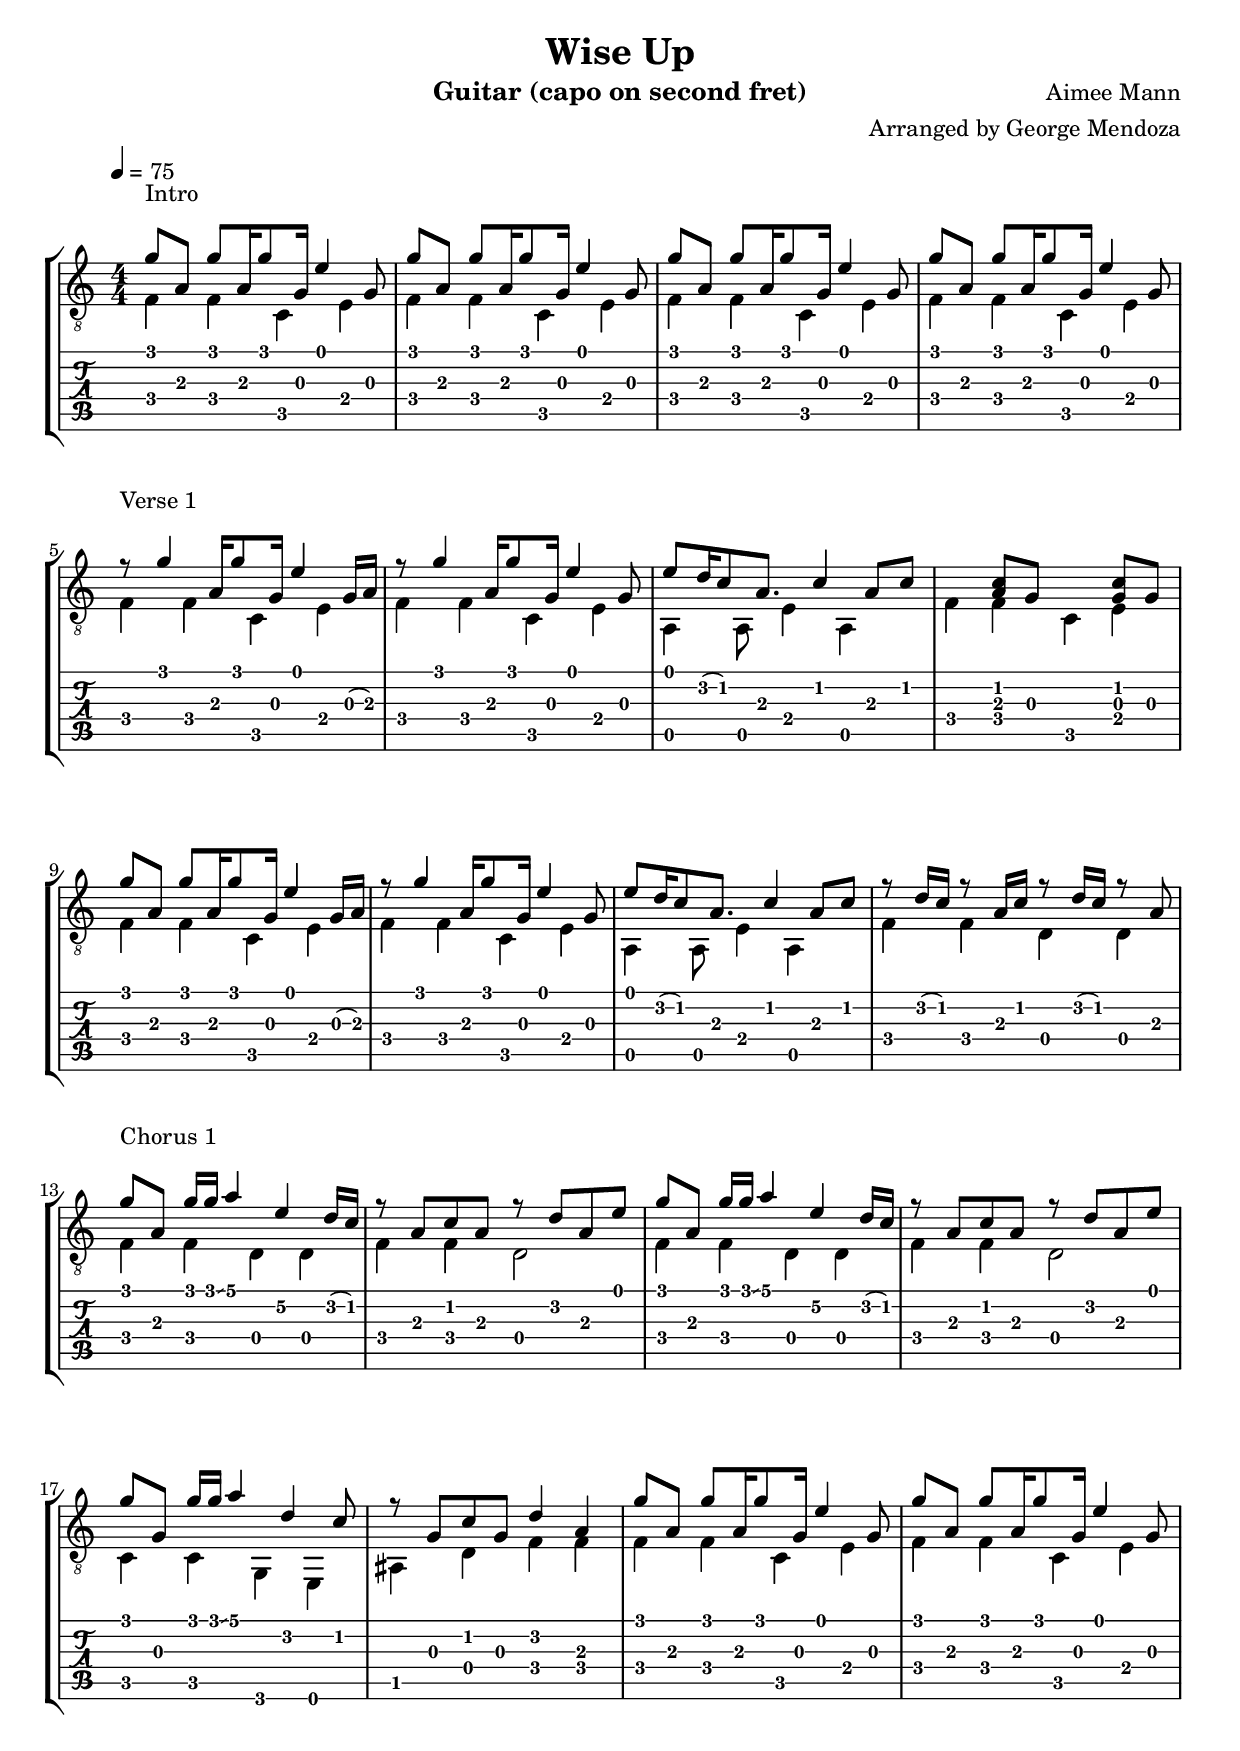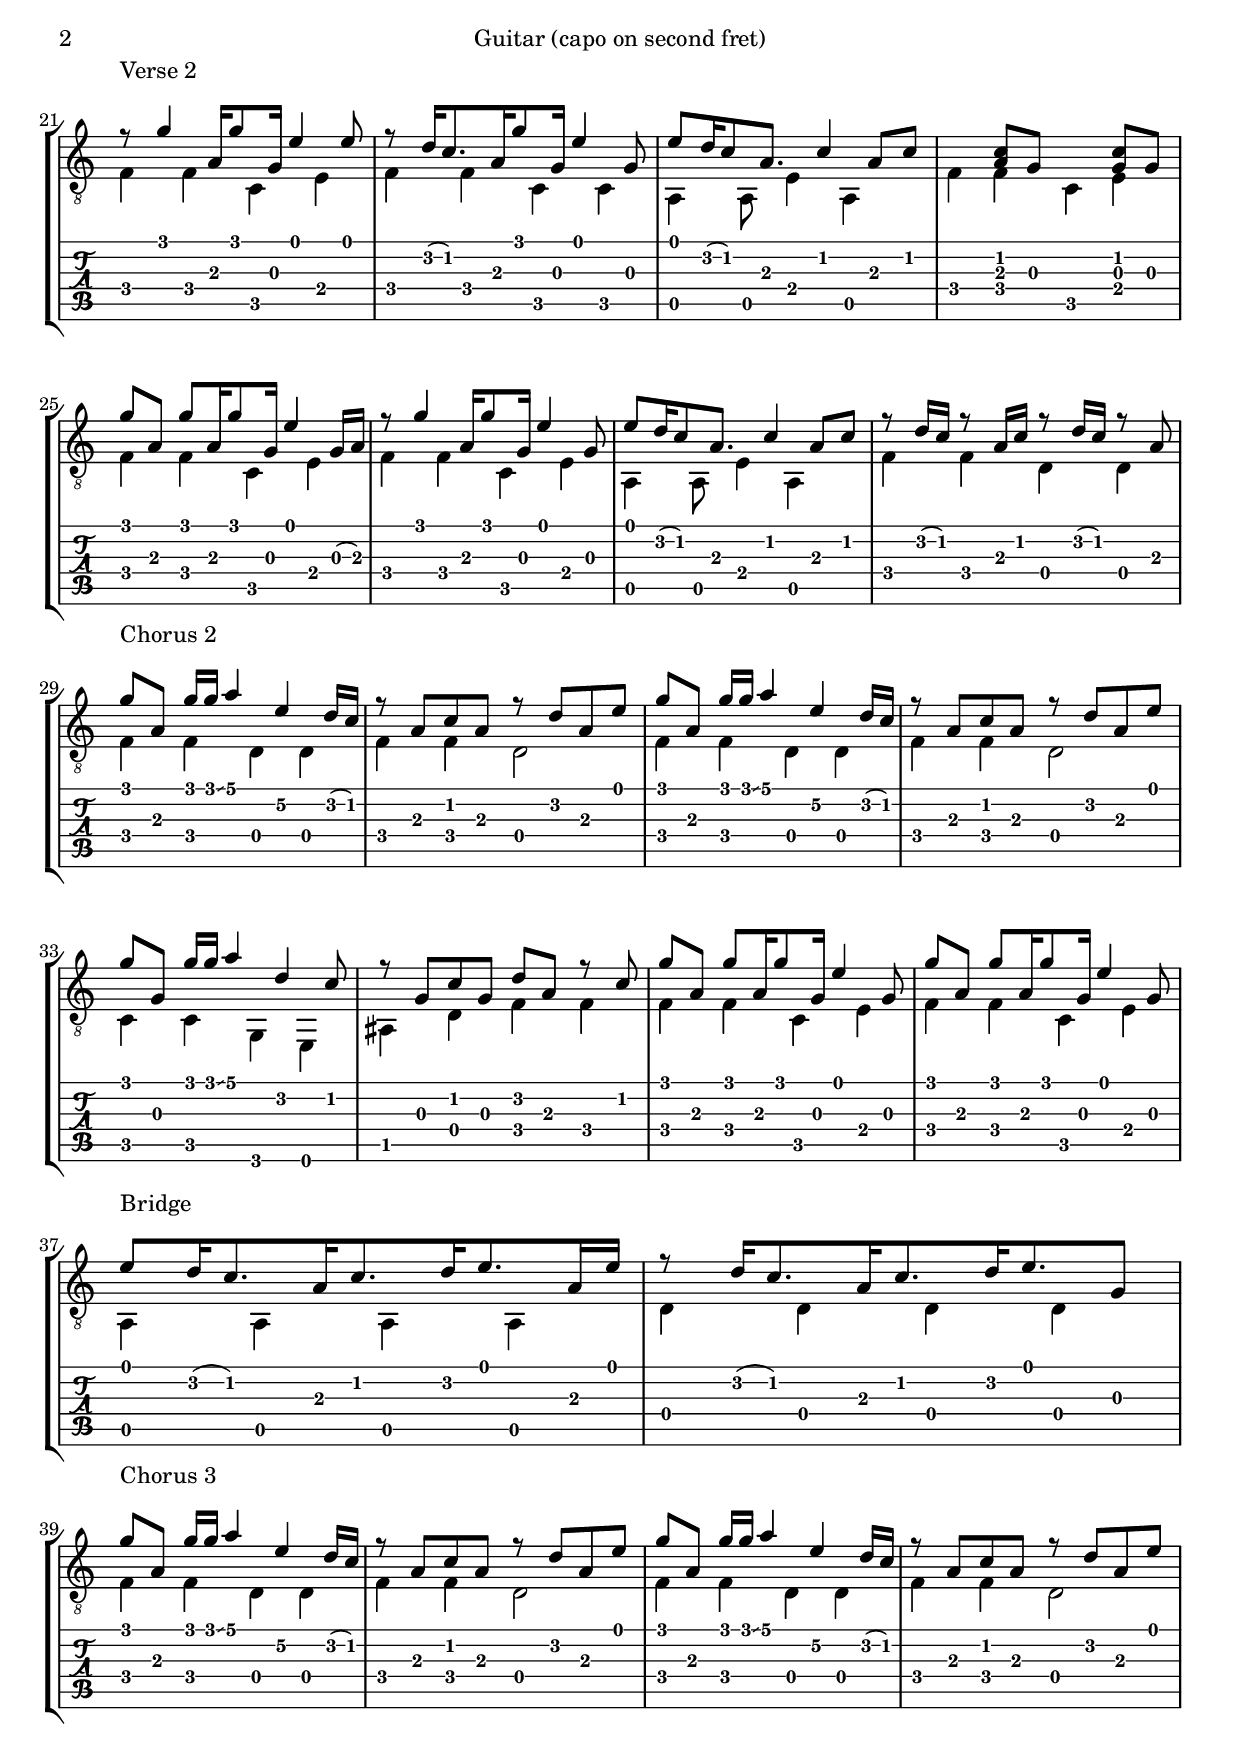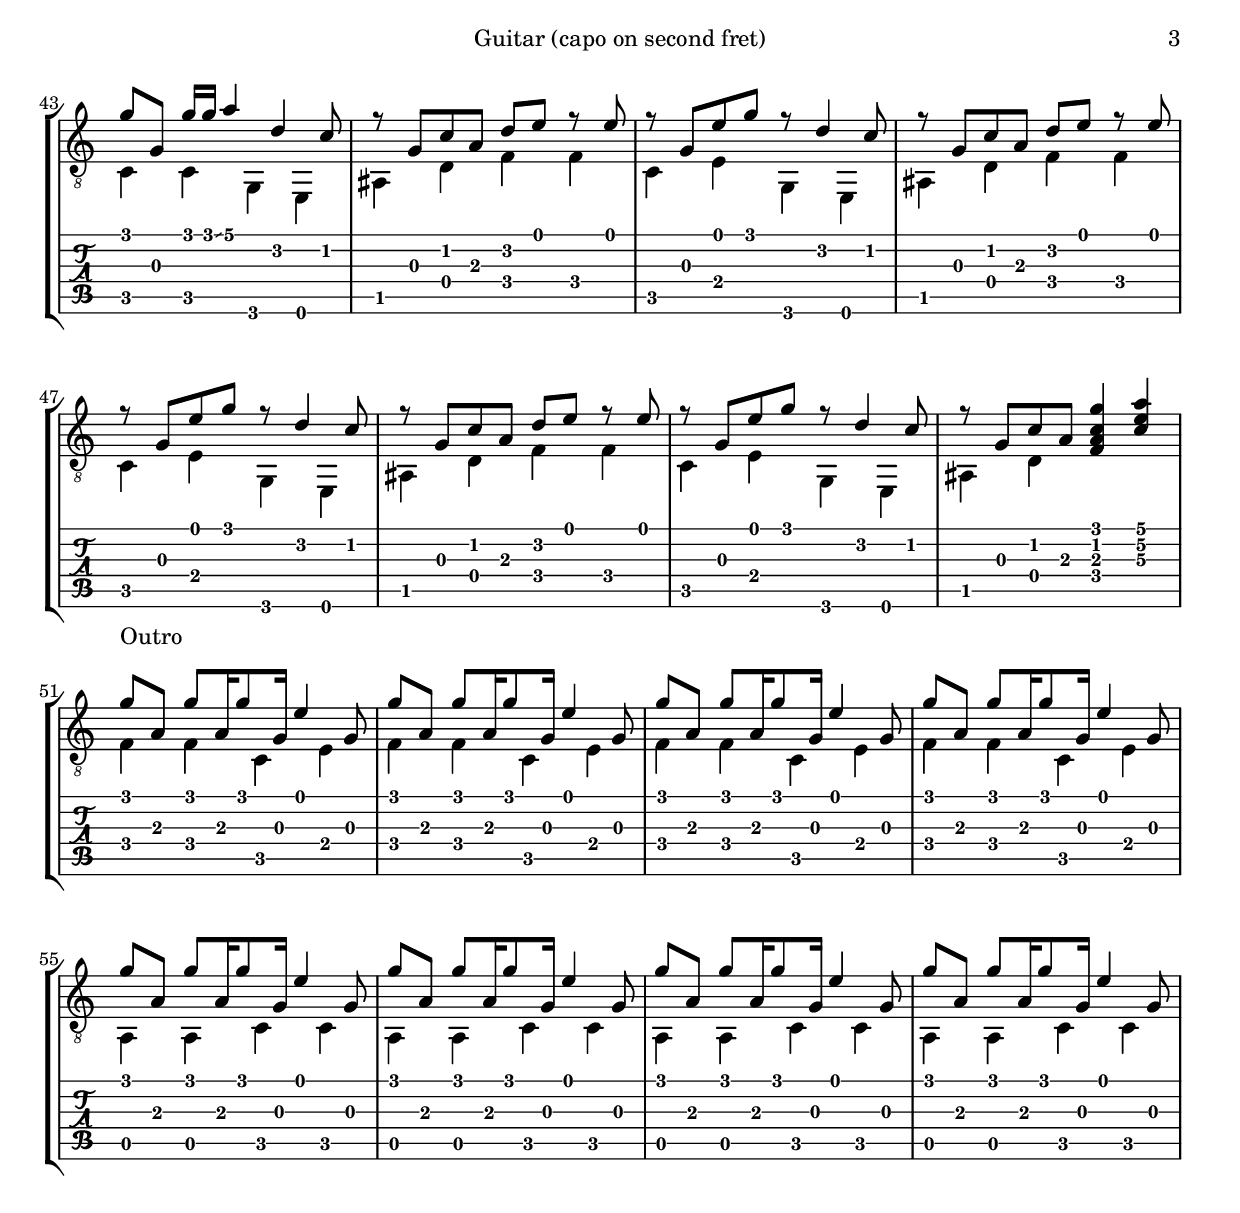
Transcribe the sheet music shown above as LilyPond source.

\version "2.12.3"
\include "english.ly"

\paper {
 indent = #0
}

\header {
  title = "Wise Up"
  composer = "Aimee Mann"
  arranger = "Arranged by George Mendoza"
  instrument = "Guitar (capo on second fret)"
}

%-----------------------------------------------------------------------
% Chord Sets

cChordSetAm = { r4-"Am" r r r }
cChordSetAmC = { r4-"Am" r r-"C" r }
cChordSetBbF = { r4-"Bb" r r-"F" r }
cChordSetCCGE = { r4-"C" r r-"G" r-"E" }
cChordSetD = { r4-"D" r r r }
cChordSetFC = { r4-"F" r r-"C" r }
cChordSetFD = { r4-"F" r r-"D" r }

%-----------------------------------------------------------------------
% Bars

vOneBarBeforeYouSign = {  r8 <d'\2>16( <c'\2>8.) <a\3>16 <c'\2>8. <d'\2>16 <e'\1>8. <g\3>8 }
vTwoBarBeforeYouSign = {  <d\4>4 <d\4>4 <d\4>4 <d\4>4 }
cBarBeforeYouSign = {  \cChordSetD }
sBarBeforeYouSign = {  r1 }

vOneBarBeganIt = {  \skip 4 <a\3 c'\2 >8 <g\3>8 \skip 4 <g\3 c'\2 >8 <g\3>8 }
vTwoBarBeganIt = {  <f\4>4 <f\4>4 <c\5>4 <e\4>4 }
cBarBeganIt = {  \cChordSetFC }
sBarBeganIt = {  r1 }

vOneBarItThough = {  r8 <d'\2>16( <c'\2>16) r8 <a\3>16 <c'\2>16 r8 <d'\2>16( <c'\2>16) r8 <a\3>8 }
vTwoBarItThough = {  <f\4>4 <f\4>4 <d\4>4 <d\4>4 }
cBarItThough = {  \cChordSetFD }
sBarItThough = {  r1 }

vOneBarFDm = {  r8 <a\3>8 <c'\2>8 <a\3>8 r8 <d'\2>8 <a\3>8 <e'\1>8 }
vTwoBarFDm = {  <f\4>4 <f\4>4 <d\4>2 }
cBarFDm = {  \cChordSetFD }
sBarFDm = {  r1 }

vOneBarIntro = {  <g'\1>8 <a\3>8 <g'\1>8 <a\3>16 <g'\1>8 <g\3>16 <e'\1>4 <g\3>8 }
vTwoBarIntro = {  <f\4>4 <f\4>4 <c\5>4  <e\4>4 }
cBarIntro = {  \cChordSetFC }
sBarIntro = {  r1 }

vOneBarItsNot = {  r8 <g'\1>4 <a\3>16 <g'\1>8 <g\3>16 <e'\1>4 <g\3>16( <a\3>16) }
vTwoBarItsNot = {  <f\4>4 <f\4>4 <c\5>4 <e\4>4 }
cBarItsNot = {  \cChordSetFC }
sBarItsNot = {  r1 }

vOneBarItsNotGoingToStop = {  <g'\1>8 <a\3>8 <g'\1>16 <g'\1>16\glissando <a'\1>4 <e'\2>4 <d'\2>16( <c'\2>16) }
vTwoBarItsNotGoingToStop = {  <f\4>4 <f\4>4 <d\4>4 <d\4>4 }
cBarItsNotGoingToStop = {  \cChordSetFD }
sBarItsNotGoingToStop = {  r1 }

vOneBarItsNotGoingToStopCcge = {  <g'\1>8 <g\3>8 <g'\1>16 <g'\1>16\glissando <a'\1>4 <d'\2>4 <c'\2>8 }
vTwoBarItsNotGoingToStopCcge = {  <c\5>4 <c\5>4 <g,\6>4 <e,\6>4 }
cBarItsNotGoingToStopCcge = {  \cChordSetCCGE }
sBarItsNotGoingToStopCcge = {  r1 }

vOneBarItsNotGoingToStopCcgeTwo = {  r8 <g\3>8 <e'\1>8 <g'\1>8 r8 <d'\2>4 <c'\2>8 }
vTwoBarItsNotGoingToStopCcgeTwo = {  <c\5>4 <e\4>4 <g,\6>4 <e,\6>4 }
cBarItsNotGoingToStopCcgeTwo = {  \cChordSetCCGE }
sBarItsNotGoingToStopCcgeTwo = {  r1 }

vOneBarOutro = {  <g'\1>8 <a\3>8 <g'\1>8 <a\3>16 <g'\1>8 <g\3>16 <e'\1>4 <g\3>8 }
vTwoBarOutro = {  <a,\5>4 <a,\5>4 <c\5>4  <c\5>4 }
cBarOutro = {  \cChordSetAmC }
sBarOutro = {  r1 }

vOneBarPrepareAList = {  <e'\1>8 <d'\2>16( <c'\2>8.) <a\3>16 <c'\2>8. <d'\2>16 <e'\1>8. <a\3>16 <e'\1>16 }
vTwoBarPrepareAList = {  <a,\5>4 <a,\5>4 <a,\5>4 <a,\5>4 }
cBarPrepareAList = {  \cChordSetAm }
sBarPrepareAList = {  r1 }

vOneBarSoJustGiveUp = {  r8 <g\3>8 <c'\2>8 <a\3>8 <a\3 c'\2 g'\1 f\4 >4 <c'\3 e'\2 a'\1 >4 }
vTwoBarSoJustGiveUp = {  <as,\5>4 <d\4>4 \skip 2 }
cBarSoJustGiveUp = {  \cChordSetBbF }
sBarSoJustGiveUp = {  r1 }

vOneBarTheresACure = {  r8 <d'\2>16( <c'\2>8.) <a\3>16 <g'\1>8 <g\3>16 <e'\1>4 <g\3>8 }
vTwoBarTheresACure = {  <f\4>4 <f\4>4 <c\5>4 <c\5>4 }
cBarTheresACure = {  \cChordSetFC }
sBarTheresACure = {  r1 }

vOneBarTilYouWiseUp = {  r8 <g\3>8 <c'\2>8 <g\3>8 <d'\2>4 <a\3>4 }
vTwoBarTilYouWiseUp = {  <as,\5>4 <d\4>4 <f\4>4 <f\4>4 }
cBarTilYouWiseUp = {  \cChordSetBbF }
sBarTilYouWiseUp = {  r1 }

vOneBarTilYouWiseUpTwo = {  r8 <g\3>8 <c'\2>8 <g\3>8 <d'\2>8 <a\3>8 r8 <c'\2>8 }
vTwoBarTilYouWiseUpTwo = {  <as,\5>4 <d\4>4 <f\4>4 <f\4>4 }
cBarTilYouWiseUpTwo = {  \cChordSetBbF }
sBarTilYouWiseUpTwo = {  r1 }

vOneBarTilYouWiseUpThree = {  r8 <g\3>8 <c'\2>8 <a\3>8 <d'\2>8 <e'\1>8 r8 <e'\1>8 }
vTwoBarTilYouWiseUpThree = {  <as,\5>4 <d\4>4 <f\4>4 <f\4>4 }
cBarTilYouWiseUpThree = {  \cChordSetBbF }
sBarTilYouWiseUpThree = {  r1 }

vOneBarWhatYouThought = {  r8 <g'\1>4 <a\3>16 <g'\1>8 <g\3>16 <e'\1>4 <g\3>8 }
vTwoBarWhatYouThought = {  <f\4>4 <f\4>4 <c\5>4 <e\4>4 }
cBarWhatYouThought = {  \cChordSetFC }
sBarWhatYouThought = {  r1 }

vOneBarWhenYouFirst = {  <e'\1>8 <d'\2>16( <c'\2>8) <a\3>8. <c'\2>4 <a\3>8 <c'\2>8 }
vTwoBarWhenYouFirst = {  <a,\5>4 <a,\5>8 <e\4>4 <a,\5>4 \skip 8 }
cBarWhenYouFirst = {  \cChordSetAm }
sBarWhenYouFirst = {  r1 }

vOneBarYouGot = {  <g'\1>8 <a\3>8 <g'\1>8 <a\3>16 <g'\1>8 <g\3>16 <e'\1>4 <g\3>16( <a\3>16) }
vTwoBarYouGot = {  <f\4>4 <f\4>4 <c\5>4 <e\4>4 }
cBarYouGot = {  \cChordSetFC }
sBarYouGot = {  r1 }

vOneBarYoureSure = {  r8 <g'\1>4 <a\3>16 <g'\1>8 <g\3>16 <e'\1>4 <e'\1>8 }
vTwoBarYoureSure = {  <f\4>4 <f\4>4 <c\5>4 <e\4>4 }
cBarYoureSure = {  \cChordSetFC }
sBarYoureSure = {  r1 }


%-----------------------------------------------------------------------
% Lines

vOneLineChorusOneLineOne = { \vOneBarItsNotGoingToStop \vOneBarFDm \vOneBarItsNotGoingToStop \vOneBarFDm \break }
vTwoLineChorusOneLineOne = { \vTwoBarItsNotGoingToStop \vTwoBarFDm \vTwoBarItsNotGoingToStop \vTwoBarFDm \break }
cLineChorusOneLineOne = { \cBarItsNotGoingToStop \cBarFDm \cBarItsNotGoingToStop \cBarFDm }
sLineChorusOneLineOne = { \sBarItsNotGoingToStop \sBarFDm \sBarItsNotGoingToStop \sBarFDm }

vOneLineIntroLineOne = { \vOneBarIntro \vOneBarIntro \vOneBarIntro \vOneBarIntro \break }
vTwoLineIntroLineOne = { \vTwoBarIntro \vTwoBarIntro \vTwoBarIntro \vTwoBarIntro \break }
cLineIntroLineOne = { \cBarIntro \cBarIntro \cBarIntro \cBarIntro }
sLineIntroLineOne = { \sBarIntro \sBarIntro \sBarIntro \sBarIntro }

vOneLineVerseOneLineTwo = { \vOneBarYouGot \vOneBarWhatYouThought \vOneBarWhenYouFirst \vOneBarItThough \break }
vTwoLineVerseOneLineTwo = { \vTwoBarYouGot \vTwoBarWhatYouThought \vTwoBarWhenYouFirst \vTwoBarItThough \break }
cLineVerseOneLineTwo = { \cBarYouGot \cBarWhatYouThought \cBarWhenYouFirst \cBarItThough }
sLineVerseOneLineTwo = { \sBarYouGot \sBarWhatYouThought \sBarWhenYouFirst \sBarItThough }

vOneLineVerseOneLineOne = { \vOneBarItsNot \vOneBarWhatYouThought \vOneBarWhenYouFirst \vOneBarBeganIt \break }
vTwoLineVerseOneLineOne = { \vTwoBarItsNot \vTwoBarWhatYouThought \vTwoBarWhenYouFirst \vTwoBarBeganIt \break }
cLineVerseOneLineOne = { \cBarItsNot \cBarWhatYouThought \cBarWhenYouFirst \cBarBeganIt }
sLineVerseOneLineOne = { \sBarItsNot \sBarWhatYouThought \sBarWhenYouFirst \sBarBeganIt }

vOneLineChorusOneLineTwo = { \vOneBarItsNotGoingToStopCcge \vOneBarTilYouWiseUp \vOneBarIntro \vOneBarIntro \break }
vTwoLineChorusOneLineTwo = { \vTwoBarItsNotGoingToStopCcge \vTwoBarTilYouWiseUp \vTwoBarIntro \vTwoBarIntro \break }
cLineChorusOneLineTwo = { \cBarItsNotGoingToStopCcge \cBarTilYouWiseUp \cBarIntro \cBarIntro }
sLineChorusOneLineTwo = { \sBarItsNotGoingToStopCcge \sBarTilYouWiseUp \sBarIntro \sBarIntro }

vOneLineVerseTwoLineOne = { \vOneBarYoureSure \vOneBarTheresACure \vOneBarWhenYouFirst \vOneBarBeganIt \break }
vTwoLineVerseTwoLineOne = { \vTwoBarYoureSure \vTwoBarTheresACure \vTwoBarWhenYouFirst \vTwoBarBeganIt \break }
cLineVerseTwoLineOne = { \cBarYoureSure \cBarTheresACure \cBarWhenYouFirst \cBarBeganIt }
sLineVerseTwoLineOne = { \sBarYoureSure \sBarTheresACure \sBarWhenYouFirst \sBarBeganIt }

vOneLineChorusTwoLineTwo = { \vOneBarItsNotGoingToStopCcge \vOneBarTilYouWiseUpTwo \vOneBarIntro \vOneBarIntro \break }
vTwoLineChorusTwoLineTwo = { \vTwoBarItsNotGoingToStopCcge \vTwoBarTilYouWiseUpTwo \vTwoBarIntro \vTwoBarIntro \break }
cLineChorusTwoLineTwo = { \cBarItsNotGoingToStopCcge \cBarTilYouWiseUpTwo \cBarIntro \cBarIntro }
sLineChorusTwoLineTwo = { \sBarItsNotGoingToStopCcge \sBarTilYouWiseUpTwo \sBarIntro \sBarIntro }

vOneLineBridgeLineOne = { \vOneBarPrepareAList \vOneBarBeforeYouSign \break }
vTwoLineBridgeLineOne = { \vTwoBarPrepareAList \vTwoBarBeforeYouSign \break }
cLineBridgeLineOne = { \cBarPrepareAList \cBarBeforeYouSign }
sLineBridgeLineOne = { \sBarPrepareAList \sBarBeforeYouSign }

vOneLineChorusThreeLineTwo = { \vOneBarItsNotGoingToStopCcge \vOneBarTilYouWiseUpThree \vOneBarItsNotGoingToStopCcgeTwo \vOneBarTilYouWiseUpThree \break }
vTwoLineChorusThreeLineTwo = { \vTwoBarItsNotGoingToStopCcge \vTwoBarTilYouWiseUpThree \vTwoBarItsNotGoingToStopCcgeTwo \vTwoBarTilYouWiseUpThree \break }
cLineChorusThreeLineTwo = { \cBarItsNotGoingToStopCcge \cBarTilYouWiseUpThree \cBarItsNotGoingToStopCcgeTwo \cBarTilYouWiseUpThree }
sLineChorusThreeLineTwo = { \sBarItsNotGoingToStopCcge \sBarTilYouWiseUpThree \sBarItsNotGoingToStopCcgeTwo \sBarTilYouWiseUpThree }

vOneLineChorusThreeLineThree = { \vOneBarItsNotGoingToStopCcgeTwo \vOneBarTilYouWiseUpThree \vOneBarItsNotGoingToStopCcgeTwo \vOneBarSoJustGiveUp \break }
vTwoLineChorusThreeLineThree = { \vTwoBarItsNotGoingToStopCcgeTwo \vTwoBarTilYouWiseUpThree \vTwoBarItsNotGoingToStopCcgeTwo \vTwoBarSoJustGiveUp \break }
cLineChorusThreeLineThree = { \cBarItsNotGoingToStopCcgeTwo \cBarTilYouWiseUpThree \cBarItsNotGoingToStopCcgeTwo \cBarSoJustGiveUp }
sLineChorusThreeLineThree = { \sBarItsNotGoingToStopCcgeTwo \sBarTilYouWiseUpThree \sBarItsNotGoingToStopCcgeTwo \sBarSoJustGiveUp }

vOneLineOutroLineTwo = { \vOneBarOutro \vOneBarOutro \vOneBarOutro \vOneBarOutro \break }
vTwoLineOutroLineTwo = { \vTwoBarOutro \vTwoBarOutro \vTwoBarOutro \vTwoBarOutro \break }
cLineOutroLineTwo = { \cBarOutro \cBarOutro \cBarOutro \cBarOutro }
sLineOutroLineTwo = { \sBarOutro \sBarOutro \sBarOutro \sBarOutro }


%-----------------------------------------------------------------------
% Stanzas

vOneStanzaIntro = { \vOneLineIntroLineOne }
vTwoStanzaIntro = { \vTwoLineIntroLineOne }
cStanzaIntro = { \cLineIntroLineOne }
sStanzaIntro = { r1^"Intro" r1 r1 r1 }

vOneStanzaVerseOne = { \vOneLineVerseOneLineOne \vOneLineVerseOneLineTwo }
vTwoStanzaVerseOne = { \vTwoLineVerseOneLineOne \vTwoLineVerseOneLineTwo }
cStanzaVerseOne = { \cLineVerseOneLineOne \cLineVerseOneLineTwo }
sStanzaVerseOne = { r1^"Verse 1" r1 r1 r1 r1 r1 r1 r1 }

vOneStanzaChorusOne = { \vOneLineChorusOneLineOne \vOneLineChorusOneLineTwo }
vTwoStanzaChorusOne = { \vTwoLineChorusOneLineOne \vTwoLineChorusOneLineTwo }
cStanzaChorusOne = { \cLineChorusOneLineOne \cLineChorusOneLineTwo }
sStanzaChorusOne = { r1^"Chorus 1" r1 r1 r1 r1 r1 r1 r1 }

vOneStanzaVerseTwo = { \vOneLineVerseTwoLineOne \vOneLineVerseOneLineTwo }
vTwoStanzaVerseTwo = { \vTwoLineVerseTwoLineOne \vTwoLineVerseOneLineTwo }
cStanzaVerseTwo = { \cLineVerseTwoLineOne \cLineVerseOneLineTwo }
sStanzaVerseTwo = { r1^"Verse 2" r1 r1 r1 r1 r1 r1 r1 }

vOneStanzaChorusTwo = { \vOneLineChorusOneLineOne \vOneLineChorusTwoLineTwo }
vTwoStanzaChorusTwo = { \vTwoLineChorusOneLineOne \vTwoLineChorusTwoLineTwo }
cStanzaChorusTwo = { \cLineChorusOneLineOne \cLineChorusTwoLineTwo }
sStanzaChorusTwo = { r1^"Chorus 2" r1 r1 r1 r1 r1 r1 r1 }

vOneStanzaBridge = { \vOneLineBridgeLineOne }
vTwoStanzaBridge = { \vTwoLineBridgeLineOne }
cStanzaBridge = { \cLineBridgeLineOne }
sStanzaBridge = { r1^"Bridge" r1 }

vOneStanzaChorusThree = { \vOneLineChorusOneLineOne \vOneLineChorusThreeLineTwo \vOneLineChorusThreeLineThree }
vTwoStanzaChorusThree = { \vTwoLineChorusOneLineOne \vTwoLineChorusThreeLineTwo \vTwoLineChorusThreeLineThree }
cStanzaChorusThree = { \cLineChorusOneLineOne \cLineChorusThreeLineTwo \cLineChorusThreeLineThree }
sStanzaChorusThree = { r1^"Chorus 3" r1 r1 r1 r1 r1 r1 r1 r1 r1 r1 r1 }

vOneStanzaOutro = { \vOneLineIntroLineOne \vOneLineOutroLineTwo }
vTwoStanzaOutro = { \vTwoLineIntroLineOne \vTwoLineOutroLineTwo }
cStanzaOutro = { \cLineIntroLineOne \cLineOutroLineTwo }
sStanzaOutro = { r1^"Outro" r1 r1 r1 r1 r1 r1 r1 }


%-----------------------------------------------------------------------
% Scores

vOneScoreTabOneScoreOne = { \vOneStanzaIntro \vOneStanzaVerseOne \vOneStanzaChorusOne \vOneStanzaVerseTwo \vOneStanzaChorusTwo \vOneStanzaBridge \vOneStanzaChorusThree \vOneStanzaOutro }
vTwoScoreTabOneScoreOne = { \vTwoStanzaIntro \vTwoStanzaVerseOne \vTwoStanzaChorusOne \vTwoStanzaVerseTwo \vTwoStanzaChorusTwo \vTwoStanzaBridge \vTwoStanzaChorusThree \vTwoStanzaOutro }
cScoreTabOneScoreOne = { \cStanzaIntro \cStanzaVerseOne \cStanzaChorusOne \cStanzaVerseTwo \cStanzaChorusTwo \cStanzaBridge \cStanzaChorusThree \cStanzaOutro }
sScoreTabOneScoreOne = { \sStanzaIntro \sStanzaVerseOne \sStanzaChorusOne \sStanzaVerseTwo \sStanzaChorusTwo \sStanzaBridge \sStanzaChorusThree \sStanzaOutro }


%-----------------------------------------------------------------------
% Voices

vOne = {
  \transposition d''
  \vOneScoreTabOneScoreOne
}

vTwo = {
  \transposition d'
  \vTwoScoreTabOneScoreOne
}


%-----------------------------------------------------------------------
% Stanza Headings

stanzaHeadings = { \sScoreTabOneScoreOne }

%-----------------------------------------------------------------------
% Chord Headings

chordHeadings = { \cScoreTabOneScoreOne }

%-----------------------------------------------------------------------

\score {
  \new StaffGroup <<
    \new Staff <<
      
      \tempo 4 = 75

      \clef "treble_8"

      \new Voice \with { \remove Rest_engraver } {
        \stanzaHeadings
      }

      \new Voice {
        
        \voiceOne
        \vOne
      }
      \new Voice {
        
        \voiceTwo
        \vTwo
      }
    >>

    \new TabStaff <<
      
      \new TabVoice {
        \slurUp
        \vOne
      }
      \new TabVoice {
        \slurUp
        \vTwo
      }
      \new TabVoice {
        \chordHeadings
      }
    >>
  >>

  \layout {
    \context { \Staff
      \override TimeSignature #'style = #'numbered
      \override StringNumber #'transparent = ##t
    }
    \context { \TabStaff
      \override TimeSignature #'style = #'numbered
    }
    \context { \Voice
      \remove Slur_engraver
    }
    \context { \TabVoice
      \remove Dots_engraver
      \remove Stem_engraver
      \remove Rest_engraver
    }
  }
}

% showLastLength = R1*4
\score {
  \new Staff \with {midiInstrument = #"acoustic guitar (nylon)"} <<
    \tempo 4 = 75

    \clef "treble_8"

    \new Voice {
      \unfoldRepeats {
        \vOne
      }
    }
    \new Voice {
      \unfoldRepeats {
        \vTwo
      }
    }
  >>

  \midi {}
}
